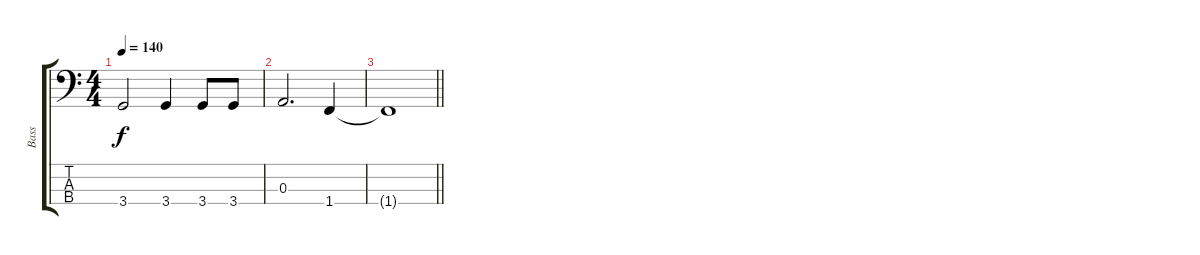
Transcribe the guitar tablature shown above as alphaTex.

\track ("Bass" "Bass") {instrument electricbassfinger}
\staff {score tabs}
\tuning (G2 D2 A1 E1) {hide}
\ts (4 4)
\tempo 140
\clef f4
\ks c
3.4{t}.2{dy f} 3.4.4 3.4.8 3.4.8 |
0.3.2{d} 1.4.4 |
\barLineRight lightlight
1.4{t}.1
